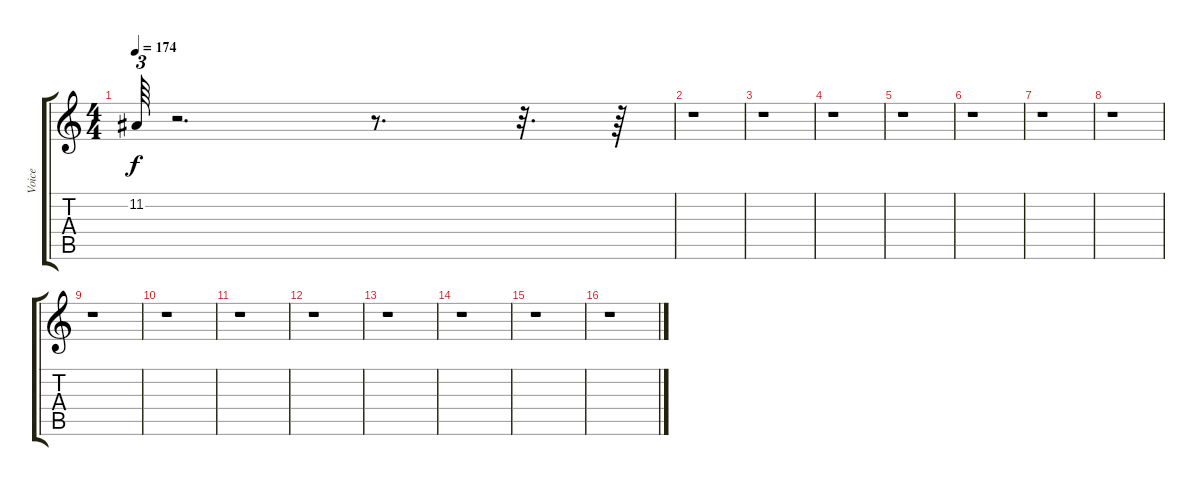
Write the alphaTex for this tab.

\track ("Voice" "Voice") {instrument choiraahs}
\staff {score tabs}
\tuning (E4 B3 G3 D3 A2 E2) {hide}
\ts (4 4)
\tempo 174
\clef g2
\ks c
11.2{t}.64{tu (3 2) dy f} r.2{d} r.8{d} r.32{d} r.64 |
r.1 |
r.1 |
r.1 |
r.1 |
r.1 |
r.1 |
r.1 |
r.1 |
r.1 |
r.1 |
r.1 |
r.1 |
r.1 |
r.1 |
r.1
